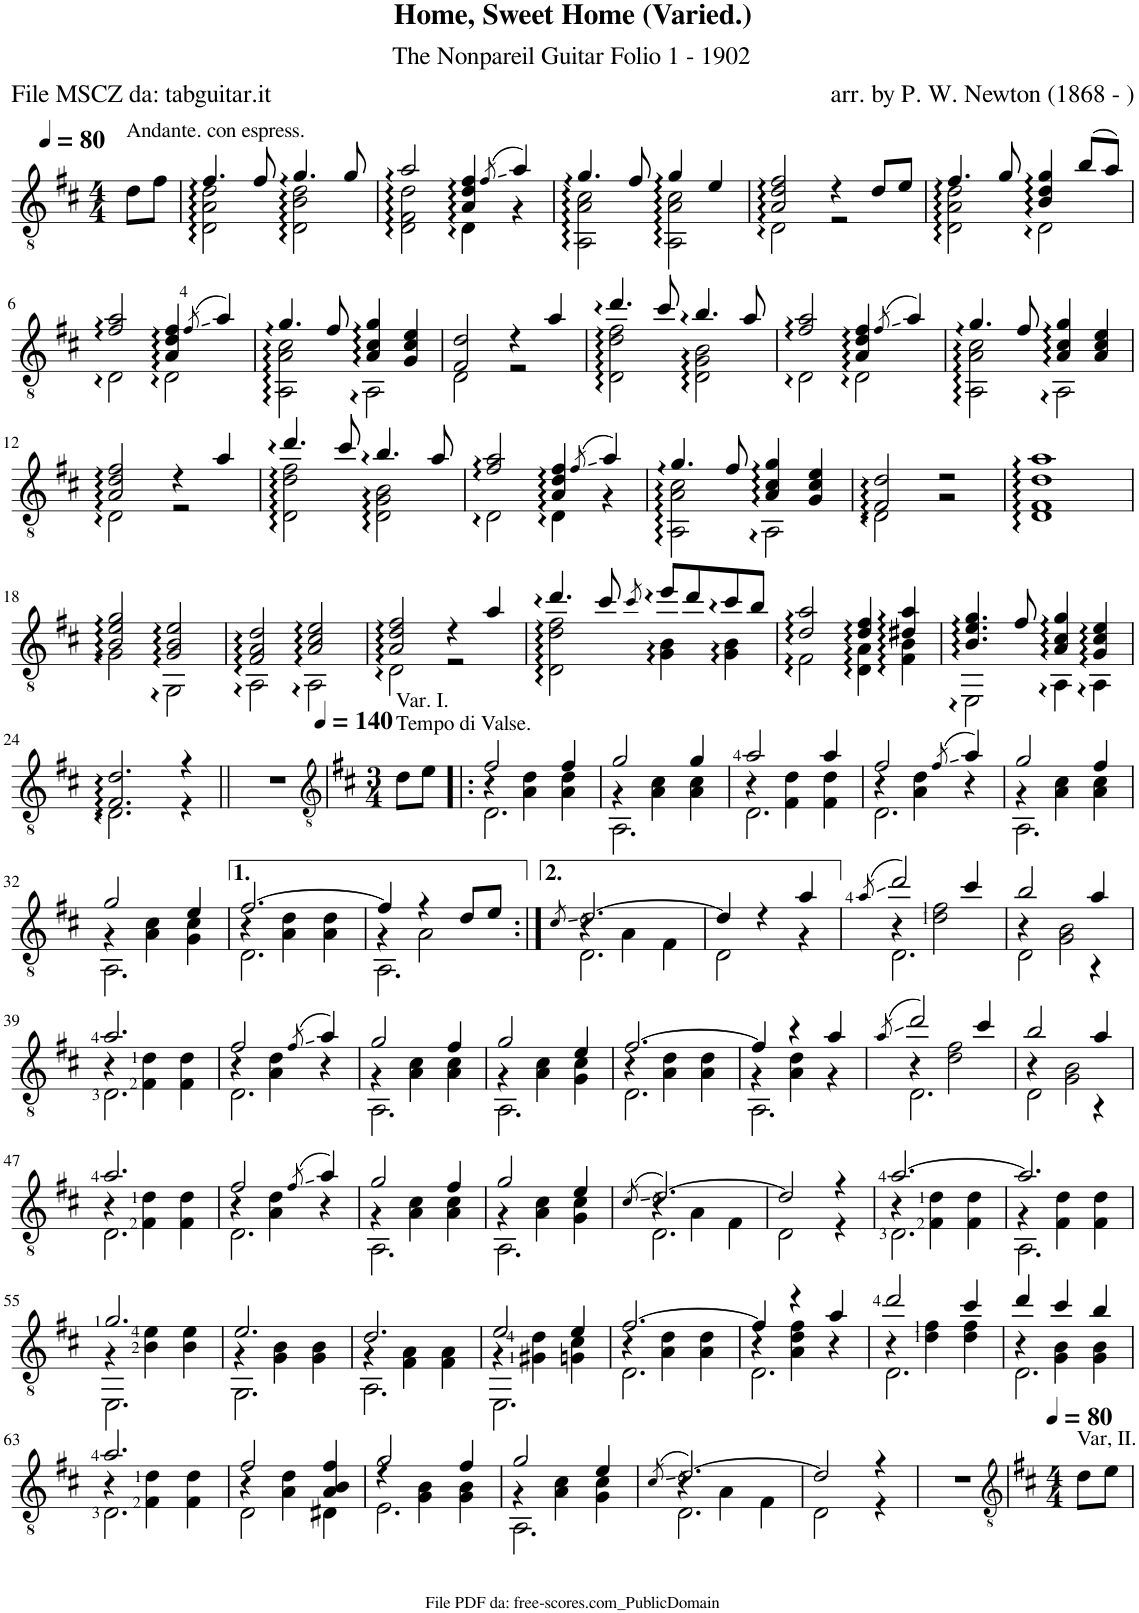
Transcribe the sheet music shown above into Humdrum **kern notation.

**kern
*part1
*staff1
*I"Guitar
*I'Guit.
*clefGv2
*k[f#c#]
*M4/4
*MM80
=
!LO:TX:a:t=Andante. con espress.
8d\L
8f#\J
=1
*^
4.f#::/	2D\:: 2A\:: 2d\::
8f#/	.
4.g::/	2D\:: 2B\:: 2d\::
8g/	.
=2	=2
2a::/	2D\:: 2F#\:: 2d\::
4A/:: 4d/:: 4f#/::	4D::\
(8qf#/	.
4a/)	4r
=3	=3
4.g::/	2AA\:: 2A\:: 2c#\::
8f#/	.
4g::/	2AA\:: 2A\:: 2c#\::
4e/	.
=4	=4
2A/:: 2d/:: 2f#/::	2D::\
4r	2r
8d/L	.
8e/J	.
=5	=5
4.f#::/	2D\:: 2A\:: 2d\::
8g/	.
4B/:: 4d/:: 4g/::	2D::\
(8b/L	.
8a/J)	.
!!LO:LB:g=z	!!
=6	=6
2f#/:: 2a/::	2D::\
4A/:: 4d/:: 4f#/::	2D::\
(8qf#/	.
4a/)	.
=7	=7
4.g::/	2AA\:: 2A\:: 2c#\::
8f#/	.
4A/:: 4c#/:: 4g/::	2AA::\
4G/ 4c#/ 4e/	.
=8	=8
2F#/ 2d/	2D\
4r	2r
4a/	.
=9	=9
4.dd::/	2D\:: 2d\:: 2f#\::
8cc#/	.
4.b::/	2D\:: 2G\:: 2B\::
8a/	.
=10	=10
2f#/:: 2a/::	2D::\
4A/:: 4d/:: 4f#/::	2D::\
(8qf#/	.
4a/)	.
=11	=11
4.g::/	2AA\:: 2A\:: 2c#\::
8f#/	.
4A/:: 4c#/:: 4g/::	2AA::\
4A/ 4c#/ 4e/	.
!!LO:LB:g=z	!!
=12	=12
2A/:: 2d/:: 2f#/::	2D::\
4r	2r
4a/	.
=13	=13
4.dd::/	2D\:: 2d\:: 2f#\::
8cc#/	.
4.b::/	2D\:: 2G\:: 2B\::
8a/	.
=14	=14
2f#/:: 2a/::	2D::\
4A/:: 4d/:: 4f#/::	4D::\
(8qf#/	.
4a/)	4r
=15	=15
4.g::/	2AA\:: 2A\:: 2c#\::
8f#/	.
4A/:: 4c#/:: 4g/::	2AA::\
4G/ 4c#/ 4e/	.
=16	=16
2F#/:: 2d/::	2D::\
2r	2r
*v	*v
=17
1D:: 1F#:: 1d:: 1a::
!!LO:LB:g=z
=18
*^
2B/:: 2e/:: 2g/::	2G::\
2G/:: 2B/:: 2e/::	2GG::\
=19	=19
2F#/:: 2A/:: 2d/::	2AA::\
2A/:: 2c#/:: 2e/::	2AA::\
=20	=20
2A/:: 2d/:: 2f#/::	2D::\
4r	2r
4a/	.
=21	=21
4.dd::/	2D\:: 2d\:: 2f#\::
8cc#/	.
8qcc#/	.
8ee::/L	4G\:: 4B\::
8dd/	.
8cc#::/	4G\:: 4B\::
8b/J	.
=22	=22
2d/:: 2a/::	2F#::\
4d/:: 4f#/::	4D\:: 4A\::
4d#X/:: 4a/::	4F#\:: 4B\::
=23	=23
4.B/:: 4.e/:: 4.g/::	2EE::\
8f#/	.
4A/:: 4c#/:: 4g/::	4AA::\
4G/:: 4c#/:: 4e/::	4AA::\
!!LO:LB:g=z	!!
=24	=24
2.F#/:: 2.d/::	2.D::\
4r	4r
*v	*v
=25||
1r
=26
*clefGv2
*k[f#c#]
*M3/4
*MM140
!LO:TX:a:t=Var. I.
!LO:TX:a:t=Tempo di Valse.
8d\L
8e\J
=27!|:
*^
*	*^
2f#/	4r	2.D\
.	4A\ 4d\	.
4f#/	4A\ 4d\	.
=28	=28	=28
2g/	4r	2.AA\
.	4A\ 4c#\	.
4g/	4A\ 4c#\	.
=29	=29	=29
2a/	4r	2.D\
.	4F#\ 4d\	.
4a/	4F#\ 4d\	.
=30	=30	=30
2f#/	4r	2.D\
.	4A\ 4d\	.
(8qf#/	.	.
4a/)	4r	.
=31	=31	=31
2g/	4r	2.AA\
.	4A\ 4c#\	.
4f#/	4A\ 4c#\	.
!!LO:LB:g=z	!!	!!
=32	=32	=32
2g/	4r	2.AA\
.	4A\ 4c#\	.
4e/	4G\ 4c#\	.
=33	=33	=33
[2.f#/	4r	2.D\
.	4A\ 4d\	.
.	4A\ 4d\	.
=34	=34	=34
4f#/]	4r	2.AA\
4r	2A\	.
8d/L	.	.
8e/J	.	.
=35:|!	=35:|!	=35:|!
8qc#/	.	.
[2.d/	4r	2.D\
.	4A\	.
.	4F#\	.
*	*v	*v
=36	=36
4d/]	2D\
4r	.
4a/	4r
*v	*v
=37
(8qa/
*^
*	*^
2dd/)	4r	2.D\
.	2d\ 2f#\	.
4cc#/	.	.
=38	=38	=38
2b/	4r	2D\
.	2G\ 2B\	.
4a/	.	4r
!!LO:LB:g=z	!!	!!
=39	=39	=39
2.a/	4r	2.D\
.	4F#\ 4d\	.
.	4F#\ 4d\	.
=40	=40	=40
2f#/	4r	2.D\
.	4A\ 4d\	.
(8qf#/	.	.
4a/)	4r	.
=41	=41	=41
2g/	4r	2.AA\
.	4A\ 4c#\	.
4f#/	4A\ 4c#\	.
=42	=42	=42
2g/	4r	2.AA\
.	4A\ 4c#\	.
4e/	4G\ 4c#\	.
=43	=43	=43
[2.f#/	4r	2.D\
.	4A\ 4d\	.
.	4A\ 4d\	.
=44	=44	=44
4f#/]	4r	2.AA\
4r	4A\ 4d\	.
4a/	4r	.
=45	=45	=45
(8qa/	.	.
2dd/)	4r	2.D\
.	2d\ 2f#\	.
4cc#/	.	.
=46	=46	=46
2b/	4r	2D\
.	2G\ 2B\	.
4a/	.	4r
!!LO:LB:g=z	!!	!!
=47	=47	=47
2.a/	4r	2.D\
.	4F#\ 4d\	.
.	4F#\ 4d\	.
=48	=48	=48
2f#/	4r	2.D\
.	4A\ 4d\	.
(8qf#/	.	.
4a/)	4r	.
=49	=49	=49
2g/	4r	2.AA\
.	4A\ 4c#\	.
4f#/	4A\ 4c#\	.
=50	=50	=50
2g/	4r	2.AA\
.	4A\ 4c#\	.
4e/	4G\ 4c#\	.
=51	=51	=51
(8qc#/	.	.
[2.d/)	4r	2.D\
.	4A\	.
.	4F#\	.
*	*v	*v
=52	=52
2d/]	2D\
4r	4r
=53	=53
*	*^
[2.a/	4r	2.D\
.	4F#\ 4d\	.
.	4F#\ 4d\	.
=54	=54	=54
2.a/]	4r	2.AA\
.	4F#\ 4d\	.
.	4F#\ 4d\	.
!!LO:LB:g=z	!!	!!
=55	=55	=55
2.g/	4r	2.EE\
.	4B\ 4e\	.
.	4B\ 4e\	.
=56	=56	=56
2.e/	4r	2.GG\
.	4G\ 4B\	.
.	4G\ 4B\	.
=57	=57	=57
2.d/	4r	2.AA\
.	4F#\ 4A\	.
.	4F#\ 4A\	.
=58	=58	=58
2e/	4r	2.EE\
.	4G#X\ 4d\	.
4e/	4Gn\ 4c#\	.
=59	=59	=59
[2.f#/	4r	2.D\
.	4A\ 4d\	.
.	4A\ 4d\	.
=60	=60	=60
4f#/]	4r	2.D\
4r	4A\ 4d\ 4f#\	.
4a/	4r	.
=61	=61	=61
2dd/	4r	2.D\
.	4d\ 4f#\	.
4cc#/	4d\ 4f#\	.
=62	=62	=62
4dd/	4r	2.D\
4cc#/	4G\ 4B\	.
4b/	4G\ 4B\	.
!!LO:LB:g=z	!!	!!
=63	=63	=63
2.a/	4r	2.D\
.	4F#\ 4d\	.
.	4F#\ 4d\	.
=64	=64	=64
2f#/	4r	2D\
.	4A\ 4d\	.
4A/ 4B/ 4f#/	4D#X\	4ryy
=65	=65	=65
2g/	4r	2.E\
.	4G\ 4B\	.
4f#/	4G\ 4B\	.
=66	=66	=66
2g/	4r	2.AA\
.	4A\ 4c#\	.
4e/	4G\ 4c#\	.
=67	=67	=67
(8qc#/	.	.
[2.d/)	4r	2.D\
.	4A\	.
.	4F#\	.
*	*v	*v
=68	=68
2d/]	2D\
4r	4r
*v	*v
=69
2.r
=70
*clefGv2
*k[f#c#]
*M4/4
*MM80
!LO:TX:a:t=Var, II.
8d\L
8e\J
=
*-
